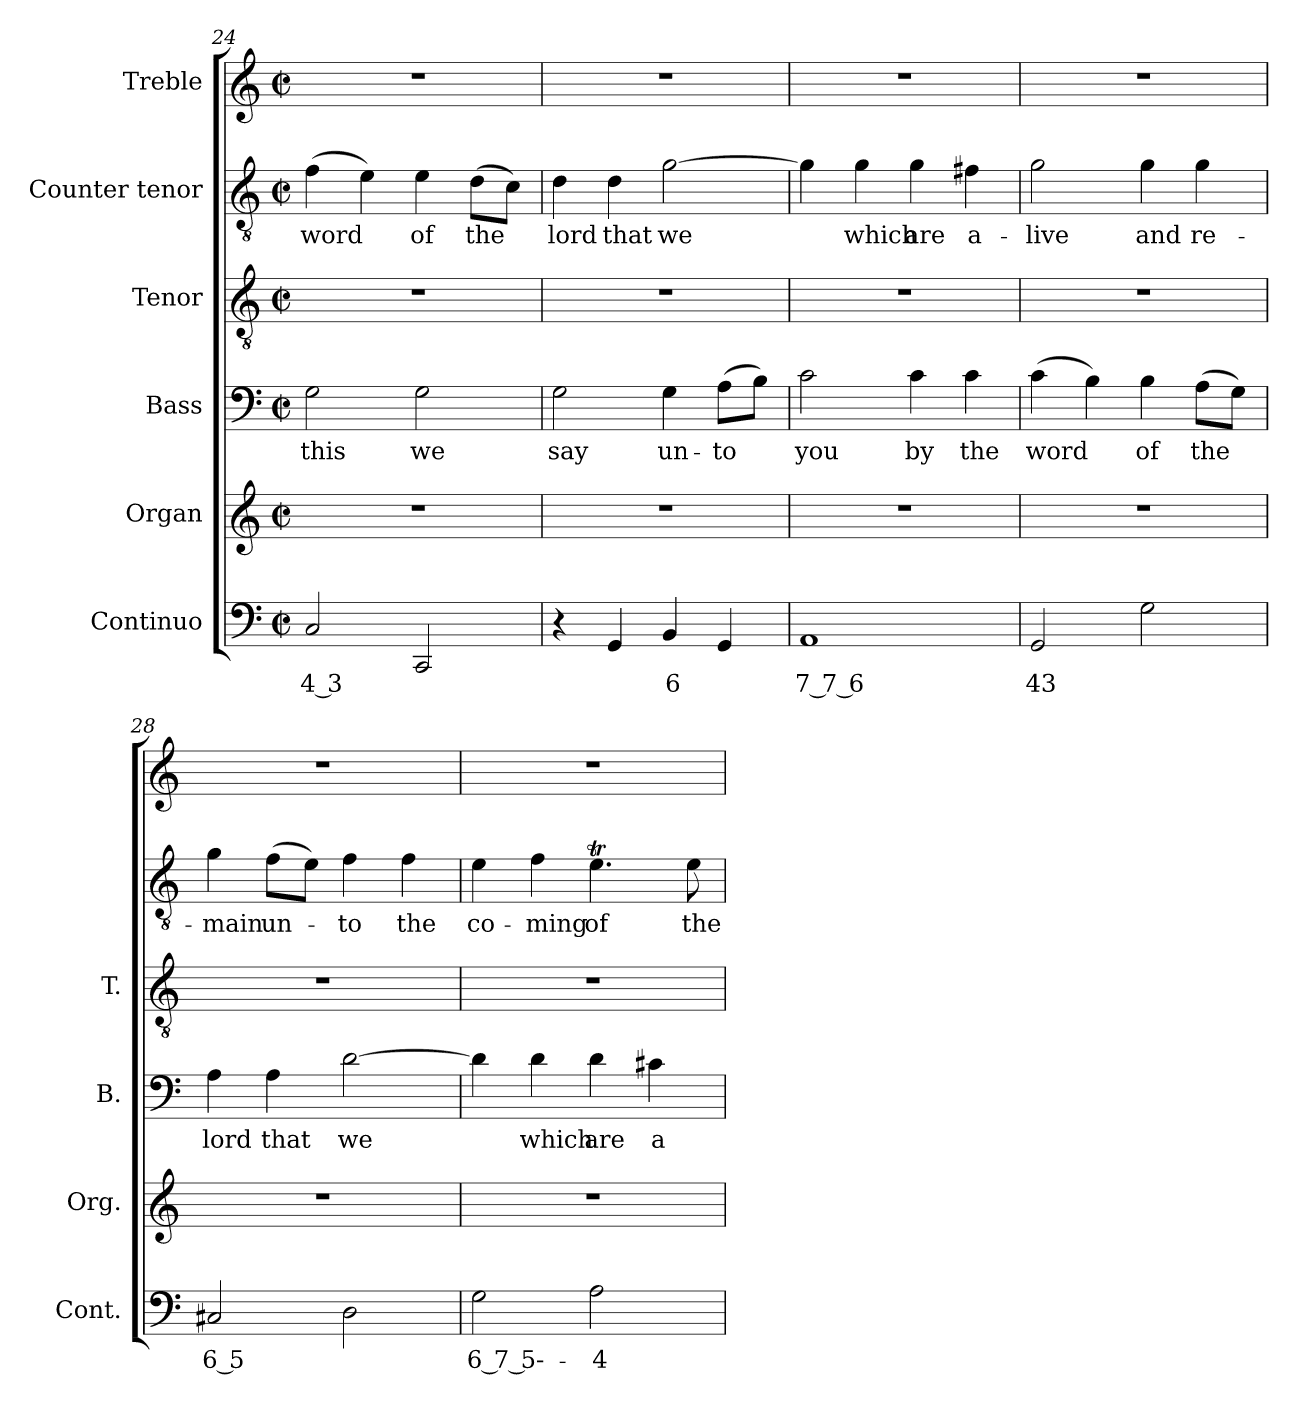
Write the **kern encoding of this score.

**kern	**text	**kern	**kern	**text	**kern	**kern	**text	**kern
*part6	*part6	*part5	*part4	*part4	*part3	*part2	*part2	*part1
*staff6	*staff6	*staff5	*staff4	*staff4	*staff3	*staff2	*staff2	*staff1
*I"Continuo	*	*I"Organ	*I"Bass	*	*I"Tenor	*I"Counter tenor	*	*I"Treble
*I'Cont.	*	*I'Org.	*I'B.	*	*I'T.	*	*	*
*clefF4	*	*clefG2	*clefF4	*	*clefGv2	*clefGv2	*	*clefG2
*	*	*	*	*	*ITrd7c12	*ITrd7c12	*	*
*k[]	*	*k[]	*k[]	*	*k[]	*k[]	*	*k[]
*C:	*	*C:	*C:	*	*C:	*C:	*	*C:
*M2/2	*	*M2/2	*M2/2	*	*M2/2	*M2/2	*	*M2/2
*met(c|)	*	*met(c|)	*met(c|)	*	*met(c|)	*met(c|)	*	*met(c|)
=24	=24	=24	=24	=24	=24	=24	=24	=24
!	!LO:LY:b:color=#000000	!	!	!	!	!	!	!
!	!	!	!	!LO:LY:b:color=#000000	!	!	!	!
!	!	!	!	!	!	!	!LO:LY:b:color=#000000	!
2Ci/	4 3	1r	2Gi\	this	1r	(4Fi\	word	1r
.	.	.	.	.	.	4Ei\)	.	.
!	!	!	!	!LO:LY:b:color=#000000	!	!	!	!
!	!	!	!	!	!	!	!LO:LY:b:color=#000000	!
2CCi/	.	.	2Gi\	we	.	4Ei\	of	.
!	!	!	!	!	!	!	!LO:LY:b:color=#000000	!
.	.	.	.	.	.	(8Di\L	the	.
.	.	.	.	.	.	8Ci\J)	.	.
=25	=25	=25	=25	=25	=25	=25	=25	=25
!	!	!	!	!LO:LY:b:color=#000000	!	!	!	!
!	!	!	!	!	!	!	!LO:LY:b:color=#000000	!
4r	.	1r	2Gi\	say	1r	4Di\	lord	1r
!	!	!	!	!	!	!	!LO:LY:b:color=#000000	!
4GGi/	.	.	.	.	.	4Di\	that	.
!	!LO:LY:b:color=#000000	!	!	!	!	!	!	!
!	!	!	!	!LO:LY:b:color=#000000	!	!	!	!
!	!	!	!	!	!	!	!LO:LY:b:color=#000000	!
4BBi/	6	.	4Gi\	un-	.	[2Gi\	we	.
!	!	!	!	!LO:LY:b:color=#000000	!	!	!	!
4GGi/	.	.	(8Ai\L	-to	.	.	.	.
.	.	.	8Bi\J)	.	.	.	.	.
=26	=26	=26	=26	=26	=26	=26	=26	=26
!	!LO:LY:b:color=#000000	!	!	!	!	!	!	!
!	!	!	!	!LO:LY:b:color=#000000	!	!	!	!
1AAi	7 7 6	1r	2ci\	you	1r	4Gi\]	.	1r
!	!	!	!	!	!	!	!LO:LY:b:color=#000000	!
.	.	.	.	.	.	4Gi\	which	.
!	!	!	!	!LO:LY:b:color=#000000	!	!	!	!
!	!	!	!	!	!	!	!LO:LY:b:color=#000000	!
.	.	.	4ci\	by	.	4Gi\	are	.
!	!	!	!	!LO:LY:b:color=#000000	!	!	!	!
!	!	!	!	!	!	!	!LO:LY:b:color=#000000	!
.	.	.	4ci\	the	.	4F#Xi\	a-	.
=27	=27	=27	=27	=27	=27	=27	=27	=27
!	!LO:LY:b:color=#000000	!	!	!	!	!	!	!
!	!	!	!	!LO:LY:b:color=#000000	!	!	!	!
!	!	!	!	!	!	!	!LO:LY:b:color=#000000	!
2GGi/	43	1r	(4ci\	word	1r	2Gi\	-live	1r
.	.	.	4Bi\)	.	.	.	.	.
!	!	!	!	!LO:LY:b:color=#000000	!	!	!	!
!	!	!	!	!	!	!	!LO:LY:b:color=#000000	!
2Gi\	.	.	4Bi\	of	.	4Gi\	and	.
!	!	!	!	!LO:LY:b:color=#000000	!	!	!	!
!	!	!	!	!	!	!	!LO:LY:b:color=#000000	!
.	.	.	(8Ai\L	the	.	4Gi\	re-	.
.	.	.	8Gi\J)	.	.	.	.	.
=28	=28	=28	=28	=28	=28	=28	=28	=28
!	!LO:LY:b:color=#000000	!	!	!	!	!	!	!
!	!	!	!	!LO:LY:b:color=#000000	!	!	!	!
!	!	!	!	!	!	!	!LO:LY:b:color=#000000	!
2C#Xi/	6 5	1r	4Ai\	lord	1r	4Gi\	-main	1r
!	!	!	!	!LO:LY:b:color=#000000	!	!	!	!
!	!	!	!	!	!	!	!LO:LY:b:color=#000000	!
.	.	.	4Ai\	that	.	(8Fi\L	un-	.
.	.	.	.	.	.	8Ei\J)	.	.
!	!	!	!	!LO:LY:b:color=#000000	!	!	!	!
!	!	!	!	!	!	!	!LO:LY:b:color=#000000	!
2Di\	.	.	[2di\	we	.	4Fi\	-to	.
!	!	!	!	!	!	!	!LO:LY:b:color=#000000	!
.	.	.	.	.	.	4Fi\	the	.
!!LO:LB:g=z
=29	=29	=29	=29	=29	=29	=29	=29	=29
!	!LO:LY:b:color=#000000	!	!	!	!	!	!	!
!	!	!	!	!	!	!	!LO:LY:b:color=#000000	!
2Gi\	6 7 5---	1r	4di\]	.	1r	4Ei\	co-	1r
!	!	!	!	!LO:LY:b:color=#000000	!	!	!	!
!	!	!	!	!	!	!	!LO:LY:b:color=#000000	!
.	.	.	4di\	which	.	4Fi\	-ming	.
!	!LO:LY:b:color=#000000	!	!	!	!	!	!	!
!	!	!	!	!LO:LY:b:color=#000000	!	!	!	!
!	!	!	!	!	!	!	!LO:LY:b:color=#000000	!
2Ai\	4	.	4di\	are	.	4.Eti\	of	.
!	!	!	!	!LO:LY:b:color=#000000	!	!	!	!
.	.	.	4c#Xi\	a-	.	.	.	.
!	!	!	!	!	!	!	!LO:LY:b:color=#000000	!
.	.	.	.	.	.	8Ei\	the	.
=	=	=	=	=	=	=	=	=
*-	*-	*-	*-	*-	*-	*-	*-	*-
